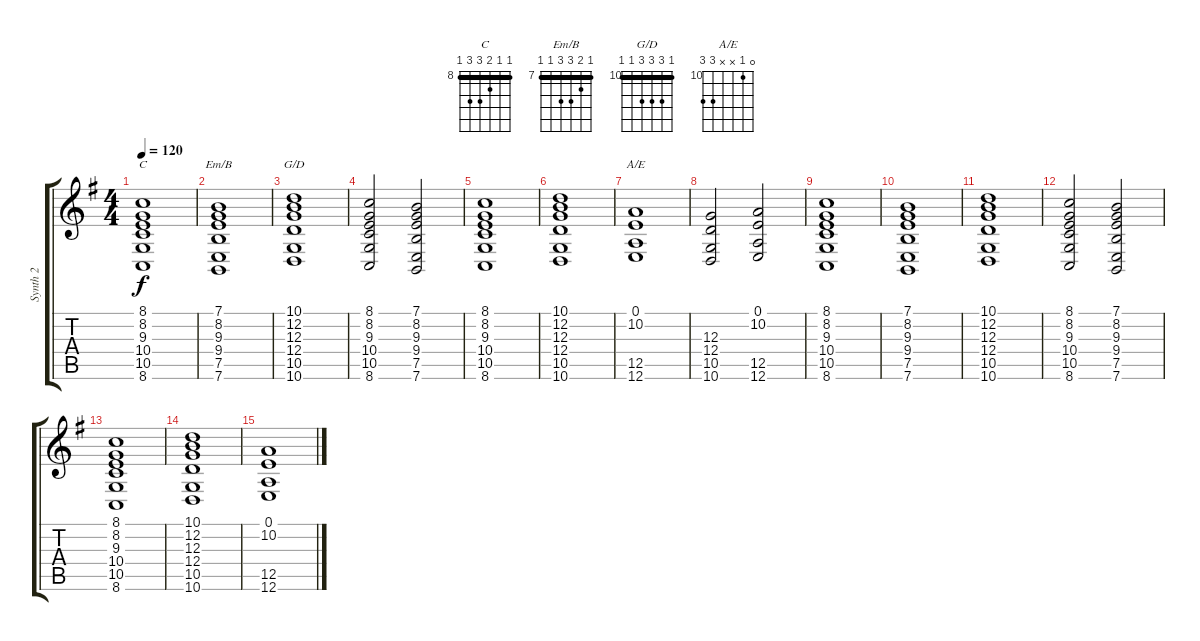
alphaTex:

\track ("Synth 2" "Synth 2") {instrument stringensemble1}
\staff {score tabs}
\tuning (E4 B3 G3 D3 A2 E2) {hide}
\chord ("C" 8 8 9 10 10 8) {firstfret 8 barre 8}
\chord ("Em/B" 7 8 9 9 7 7) {firstfret 7 barre 7}
\chord ("G/D" 10 12 12 12 10 10) {firstfret 10 barre 10}
\chord ("A/E" 0 10 x x 12 12) {firstfret 10}
\ts (4 4)
\tempo 120
\clef g2
\ks g
(8.1 8.2 9.3 10.4 10.5 8.6).1{ch "C" dy f} |
(7.1 8.2 9.3 9.4 7.5 7.6).1{ch "Em/B"} |
(10.1 12.2 12.3 12.4 10.5 10.6).1{ch "G/D"} |
(8.1 8.2 9.3 10.4 10.5 8.6).2 (7.1 8.2 9.3 9.4 7.5 7.6).2 |
(8.1 8.2 9.3 10.4 10.5 8.6).1 |
(10.1 12.2 12.3 12.4 10.5 10.6).1 |
(0.1 10.2 12.5 12.6).1{ch "A/E"} |
(12.3 12.4 10.5 10.6).2 (0.1 10.2 12.5 12.6).2 |
(8.1 8.2 9.3 10.4 10.5 8.6).1 |
(7.1 8.2 9.3 9.4 7.5 7.6).1 |
(10.1 12.2 12.3 12.4 10.5 10.6).1 |
(8.1 8.2 9.3 10.4 10.5 8.6).2 (7.1 8.2 9.3 9.4 7.5 7.6).2 |
(8.1 8.2 9.3 10.4 10.5 8.6).1 |
(10.1 12.2 12.3 12.4 10.5 10.6).1 |
(0.1 10.2 12.5 12.6).1
